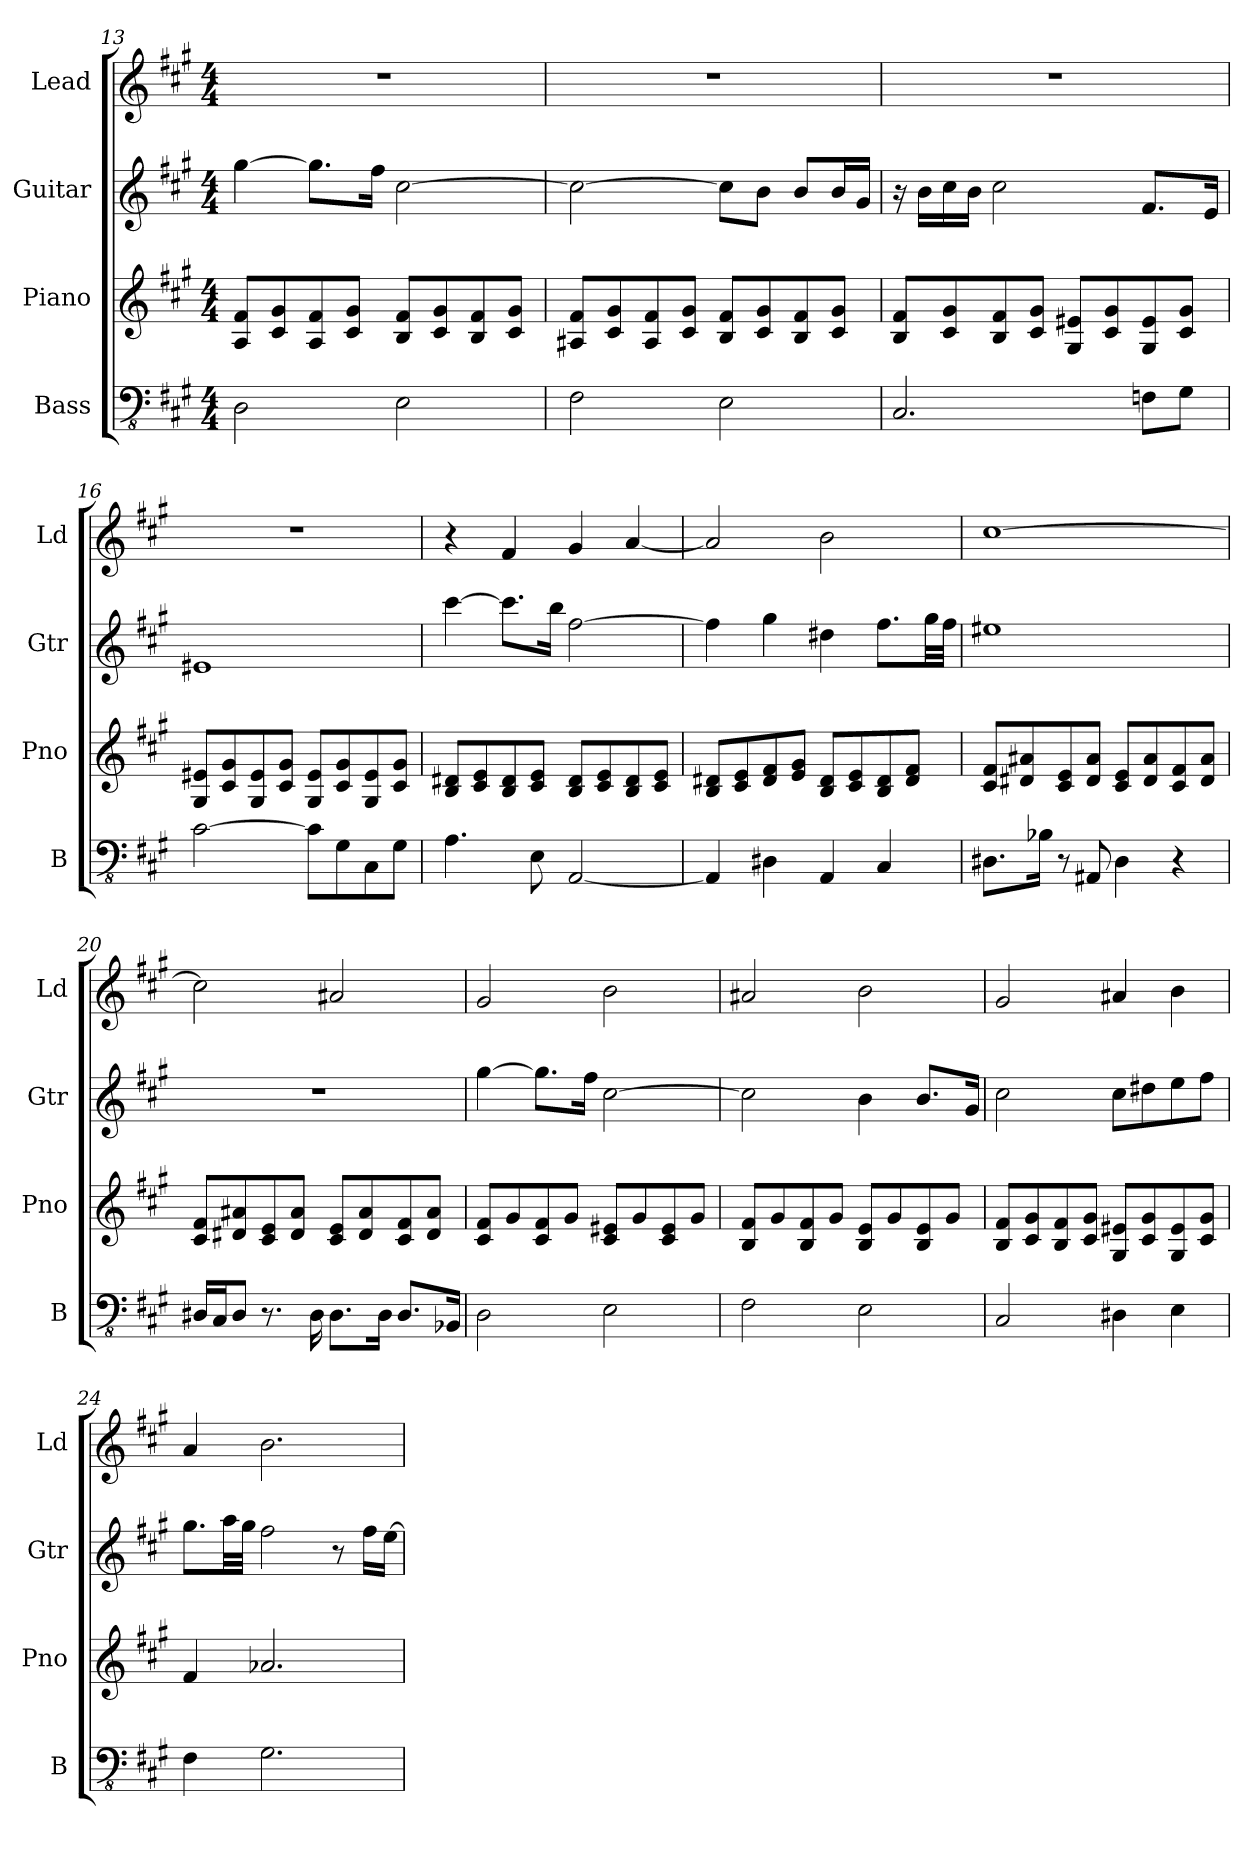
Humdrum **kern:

**kern	**kern	**kern	**kern
*part4	*part3	*part2	*part1
*staff4	*staff3	*staff2	*staff1
*I"Bass	*I"Piano	*I"Guitar	*I"Lead
*I'B	*I'Pno	*I'Gtr	*I'Ld
*clefFv4	*clefG2	*clefG2	*clefG2
*k[f#c#g#]	*k[f#c#g#]	*k[f#c#g#]	*k[f#c#g#]
*A:	*A:	*A:	*A:
*M4/4	*M4/4	*M4/4	*M4/4
=13	=13	=13	=13
2DD\	8A/ 8f#/L	[4gg#\	1r
.	8c#/ 8g#/	.	.
.	8A/ 8f#/	8.gg#\L]	.
.	8c#/ 8g#/J	.	.
.	.	16ff#\Jk	.
2EE\	8B/ 8f#/L	[2cc#\	.
.	8c#/ 8g#/	.	.
.	8B/ 8f#/	.	.
.	8c#/ 8g#/J	.	.
=14	=14	=14	=14
2FF#\	8A#X/ 8f#/L	2cc#\_	1r
.	8c#/ 8g#/	.	.
.	8A#/ 8f#/	.	.
.	8c#/ 8g#/J	.	.
2EE\	8B/ 8f#/L	8cc#\L]	.
.	8c#/ 8g#/	8b\J	.
.	8B/ 8f#/	8b/L	.
.	8c#/ 8g#/J	16b/L	.
.	.	16g#/JJ	.
!!LO:PB:g=z
=15	=15	=15	=15
2.CC#/	8B/ 8f#/L	16r	1r
.	.	16b\LL	.
.	8c#/ 8g#/	16cc#\	.
.	.	16b\JJ	.
.	8B/ 8f#/	2cc#\	.
.	8c#/ 8g#/J	.	.
.	8G#/ 8e#X/L	.	.
.	8c#/ 8g#/	.	.
8FFn\L	8G#/ 8e#/	8.f#/L	.
8GG#\J	8c#/ 8g#/J	.	.
.	.	16e/Jk	.
=16	=16	=16	=16
[2C#\	8G#/ 8e#X/L	1e#X	1r
.	8c#/ 8g#/	.	.
.	8G#/ 8e#/	.	.
.	8c#/ 8g#/J	.	.
8C#\L]	8G#/ 8e#/L	.	.
8GG#\	8c#/ 8g#/	.	.
8CC#\	8G#/ 8e#/	.	.
8GG#\J	8c#/ 8g#/J	.	.
=17	=17	=17	=17
4.AA\	8B/ 8d#X/L	[4ccc#\	4r
.	8c#/ 8e/	.	.
.	8B/ 8d#/	8.ccc#\L]	4f#/
8EE\	8c#/ 8e/J	.	.
.	.	16bb\Jk	.
[2AAA/	8B/ 8d#/L	[2ff#\	4g#/
.	8c#/ 8e/	.	.
.	8B/ 8d#/	.	[4a/
.	8c#/ 8e/J	.	.
!!LO:LB:g=z
=18	=18	=18	=18
4AAA/]	8B/ 8d#X/L	4ff#\]	2a/]
.	8c#/ 8e/	.	.
4DD#X\	8d#/ 8f#/	4gg#\	.
.	8e/ 8g#/J	.	.
4AAA/	8B/ 8d#/L	4dd#X\	2b\
.	8c#/ 8e/	.	.
4CC#/	8B/ 8d#/	8.ff#\L	.
.	8d#/ 8f#/J	.	.
.	.	32gg#\LL	.
.	.	32ff#\JJJ	.
=19	=19	=19	=19
8.DD#X\L	8c#/ 8f#/L	1ee#X	[1cc#
.	8d#X/ 8a#X/	.	.
16BB-X\Jk	.	.	.
8r	8c#/ 8e/	.	.
8AAA#X/	8d#/ 8a#/J	.	.
4DD#\	8c#/ 8e/L	.	.
.	8d#/ 8a#/	.	.
4r	8c#/ 8f#/	.	.
.	8d#/ 8a#/J	.	.
=20	=20	=20	=20
16DD#X/LL	8c#/ 8f#/L	1r	2cc#\]
16CC#/J	.	.	.
8DD#/J	8d#X/ 8a#X/	.	.
8.r	8c#/ 8e/	.	.
.	8d#/ 8a#/J	.	.
16DD#\	.	.	.
8.DD#\L	8c#/ 8e/L	.	2a#X/
.	8d#/ 8a#/	.	.
16DD#\Jk	.	.	.
8.DD#/L	8c#/ 8f#/	.	.
.	8d#/ 8a#/J	.	.
16BBB-X/Jk	.	.	.
!!LO:PB:g=z
=21	=21	=21	=21
2DD\	8c#/ 8f#/L	[4gg#\	2g#/
.	8g#/	.	.
.	8c#/ 8f#/	8.gg#\L]	.
.	8g#/J	.	.
.	.	16ff#\Jk	.
2EE\	8c#/ 8e#X/L	[2cc#\	2b\
.	8g#/	.	.
.	8c#/ 8e#/	.	.
.	8g#/J	.	.
=22	=22	=22	=22
2FF#\	8B/ 8f#/L	2cc#\]	2a#X/
.	8g#/	.	.
.	8B/ 8f#/	.	.
.	8g#/J	.	.
2EE\	8B/ 8e/L	4b\	2b\
.	8g#/	.	.
.	8B/ 8e/	8.b/L	.
.	8g#/J	.	.
.	.	16g#/Jk	.
=23	=23	=23	=23
2CC#/	8B/ 8f#/L	2cc#\	2g#/
.	8c#/ 8g#/	.	.
.	8B/ 8f#/	.	.
.	8c#/ 8g#/J	.	.
4DD#X\	8G#/ 8e#X/L	8cc#\L	4a#X/
.	8c#/ 8g#/	8dd#X\	.
4EE\	8G#/ 8e#/	8ee\	4b\
.	8c#/ 8g#/J	8ff#\J	.
=24	=24	=24	=24
4FF#\	4f#/	8.gg#\L	4a/
.	.	32aa\LL	.
.	.	32gg#\JJJ	.
2.GG#\	2.a-X/	2ff#\	2.b\
.	.	8r	.
.	.	16ff#\LL	.
.	.	[16ee\JJ	.
=	=	=	=
*-	*-	*-	*-
